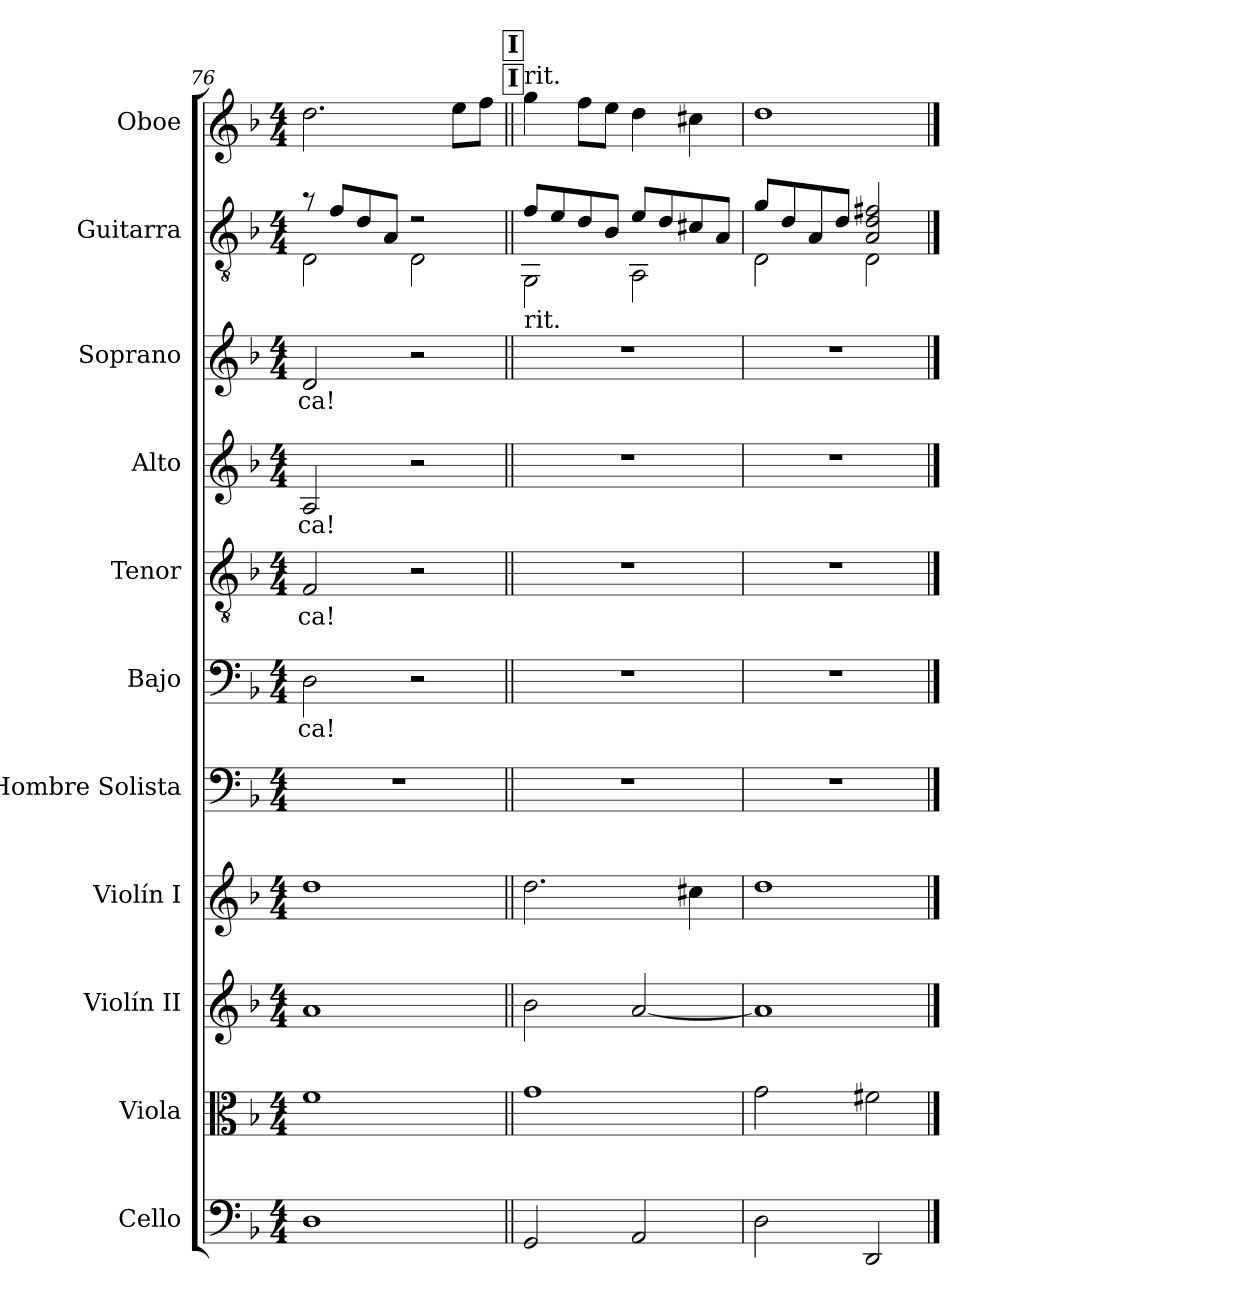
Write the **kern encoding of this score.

**kern	**kern	**kern	**kern	**kern	**kern	**text	**kern	**text	**kern	**text	**kern	**text	**kern	**kern
*part11	*part10	*part9	*part8	*part7	*part6	*part6	*part5	*part5	*part4	*part4	*part3	*part3	*part2	*part1
*staff11	*staff10	*staff9	*staff8	*staff7	*staff6	*staff6	*staff5	*staff5	*staff4	*staff4	*staff3	*staff3	*staff2	*staff1
*I"Cello	*I"Viola	*I"Violín II	*I"Violín I	*I"Hombre Solista	*I"Bajo	*	*I"Tenor	*	*I"Alto	*	*I"Soprano	*	*I"Guitarra	*I"Oboe
*	*I'Vla.	*I'Vln. II	*I'Vln. I	*I'H. Sol.	*I'B.	*	*I'T.	*	*I'A.	*	*I'S.	*	*I'Guit.	*I'Ob.
*clefF4	*clefC3	*clefG2	*clefG2	*clefF4	*clefF4	*	*clefGv2	*	*clefG2	*	*clefG2	*	*clefGv2	*clefG2
*k[b-]	*k[b-]	*k[b-]	*k[b-]	*k[b-]	*k[b-]	*	*k[b-]	*	*k[b-]	*	*k[b-]	*	*k[b-]	*k[b-]
*M4/4	*M4/4	*M4/4	*M4/4	*M4/4	*M4/4	*	*M4/4	*	*M4/4	*	*M4/4	*	*M4/4	*M4/4
=76	=76	=76	=76	=76	=76	=76	=76	=76	=76	=76	=76	=76	=76	=76
*	*	*	*	*	*	*	*	*	*	*	*	*	*^	*
1D	1f	1a	1dd	1r	2D\	-ca!	2F/	-ca!	2A/	-ca!	2d/	-ca!	8r	2D\	2.dd\
.	.	.	.	.	.	.	.	.	.	.	.	.	8f/L	.	.
.	.	.	.	.	.	.	.	.	.	.	.	.	8d/	.	.
.	.	.	.	.	.	.	.	.	.	.	.	.	8A/J	.	.
.	.	.	.	.	2r	.	2r	.	2r	.	2r	.	2r	2D\	.
.	.	.	.	.	.	.	.	.	.	.	.	.	.	.	8ee\L
.	.	.	.	.	.	.	.	.	.	.	.	.	.	.	8ff\J
!!LO:REH:place=s1:a:B:fs=14:t=I
!!LO:REH:place=s3:a:B:fs=14:t=I
=77||	=77||	=77||	=77||	=77||	=77||	=77||	=77||	=77||	=77||	=77||	=77||	=77||	=77||	=77||	=77||
!	!	!	!	!	!	!	!	!	!	!	!	!	!	!	!LO:TX:a:t=rit.
!	!	!	!	!	!	!	!	!	!	!	!LO:TX:a:t=rit.	!	!	!	!
2GG/	1g	2b-\	2.dd\	1r	1r	.	1r	.	1r	.	1r	.	8f/L	2GG\	4gg\
.	.	.	.	.	.	.	.	.	.	.	.	.	8e/	.	.
.	.	.	.	.	.	.	.	.	.	.	.	.	8d/	.	8ff\L
.	.	.	.	.	.	.	.	.	.	.	.	.	8B-/J	.	8ee\J
2AA/	.	[2a/	.	.	.	.	.	.	.	.	.	.	8e/L	2AA\	4dd\
.	.	.	.	.	.	.	.	.	.	.	.	.	8d/	.	.
.	.	.	4cc#X\	.	.	.	.	.	.	.	.	.	8c#X/	.	4cc#X\
.	.	.	.	.	.	.	.	.	.	.	.	.	8A/J	.	.
=78	=78	=78	=78	=78	=78	=78	=78	=78	=78	=78	=78	=78	=78	=78	=78
2D\	2g\	1a]	1dd	1r	1r	.	1r	.	1r	.	1r	.	8g/L	2D\	1dd
.	.	.	.	.	.	.	.	.	.	.	.	.	8d/	.	.
.	.	.	.	.	.	.	.	.	.	.	.	.	8A/	.	.
.	.	.	.	.	.	.	.	.	.	.	.	.	8d/J	.	.
2DD/	2f#X\	.	.	.	.	.	.	.	.	.	.	.	2A/ 2d/ 2f#X/	2D\	.
*	*	*	*	*	*	*	*	*	*	*	*	*	*v	*v	*
==	==	==	==	==	==	==	==	==	==	==	==	==	==	==
*-	*-	*-	*-	*-	*-	*-	*-	*-	*-	*-	*-	*-	*-	*-
